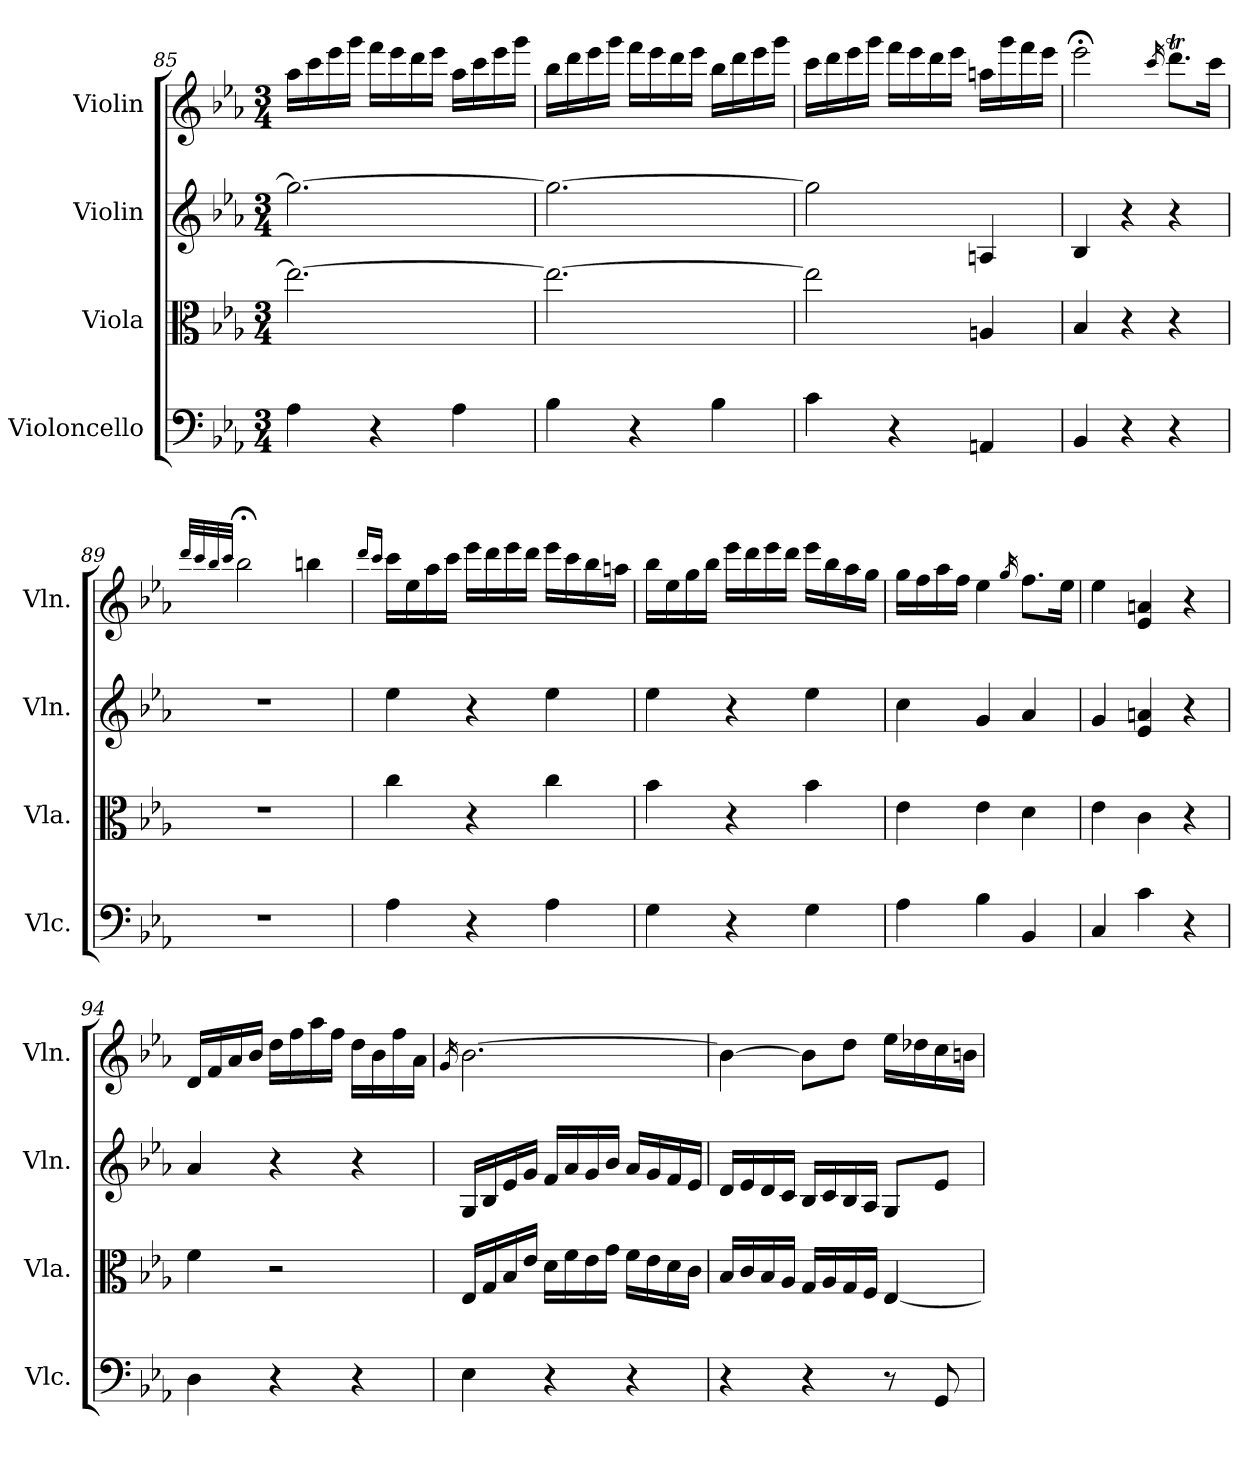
**kern	**kern	**kern	**kern
*part4	*part3	*part2	*part1
*staff4	*staff3	*staff2	*staff1
*I"Violoncello	*I"Viola	*I"Violin	*I"Violin
*I'Vlc.	*I'Vla.	*I'Vln.	*I'Vln.
*clefF4	*clefC3	*clefG2	*clefG2
*k[b-e-a-]	*k[b-e-a-]	*k[b-e-a-]	*k[b-e-a-]
*E-:	*E-:	*E-:	*E-:
*M3/4	*M3/4	*M3/4	*M3/4
=85	=85	=85	=85
4A-\	2.ee-\_	2.gg\_	16aa-\LL
.	.	.	16ccc\
.	.	.	16eee-\
.	.	.	16ggg\JJ
4r	.	.	16fff\LL
.	.	.	16eee-\
.	.	.	16ddd\
.	.	.	16eee-\JJ
4A-\	.	.	16aa-\LL
.	.	.	16ccc\
.	.	.	16eee-\
.	.	.	16ggg\JJ
=86	=86	=86	=86
4B-\	2.ee-\_	2.gg\_	16bb-\LL
.	.	.	16ddd\
.	.	.	16eee-\
.	.	.	16ggg\JJ
4r	.	.	16fff\LL
.	.	.	16eee-\
.	.	.	16ddd\
.	.	.	16eee-\JJ
4B-\	.	.	16bb-\LL
.	.	.	16ddd\
.	.	.	16eee-\
.	.	.	16ggg\JJ
=87	=87	=87	=87
4c\	2ee-\]	2gg\]	16ccc\LL
.	.	.	16ddd\
.	.	.	16eee-\
.	.	.	16ggg\JJ
4r	.	.	16fff\LL
.	.	.	16eee-\
.	.	.	16ddd\
.	.	.	16eee-\JJ
4AAn/	4An/	4An/	16aan\LL
.	.	.	16ggg\
.	.	.	16fff\
.	.	.	16eee-\JJ
=88	=88	=88	=88
4BB-/	4B-/	4B-/	2eee-;<\
4r	4r	4r	.
.	.	.	16qccc/
4r	4r	4r	8.dddt\L
.	.	.	16ccc\Jk
=89	=89	=89	=89
.	.	.	32qddd/LLL
.	.	.	32qccc/
.	.	.	32qbb-/
.	.	.	32qccc/JJJ
2.r	2.r	2.r	2bb-;<\
.	.	.	4bbn\
=90	=90	=90	=90
.	.	.	16qddd/LL
.	.	.	16qccc/JJ
4A-\	4cc\	4ee-\	16ccc\LL
.	.	.	16ee-\
.	.	.	16aa-\
.	.	.	16ccc\JJ
4r	4r	4r	16eee-\LL
.	.	.	16ddd\
.	.	.	16eee-\
.	.	.	16ddd\JJ
4A-\	4cc\	4ee-\	16eee-\LL
.	.	.	16ccc\
.	.	.	16bb-\
.	.	.	16aan\JJ
=91	=91	=91	=91
4G\	4b-\	4ee-\	16bb-\LL
.	.	.	16ee-\
.	.	.	16gg\
.	.	.	16bb-\JJ
4r	4r	4r	16eee-\LL
.	.	.	16ddd\
.	.	.	16eee-\
.	.	.	16ddd\JJ
4G\	4b-\	4ee-\	16eee-\LL
.	.	.	16bb-\
.	.	.	16aa-\
.	.	.	16gg\JJ
=92	=92	=92	=92
4A-\	4e-\	4cc\	16gg\LL
.	.	.	16ff\
.	.	.	16aa-\
.	.	.	16ff\JJ
4B-\	4e-\	4g/	4ee-\
.	.	.	16qgg/
4BB-/	4d\	4a-/	8.ff\L
.	.	.	16ee-\Jk
=93	=93	=93	=93
4C/	4e-\	4g/	4ee-\
4c\	4c\	4e-/ 4an/	4e-/ 4an/
4r	4r	4r	4r
=94	=94	=94	=94
4D\	4f\	4a-/	16d/LL
.	.	.	16f/
.	.	.	16a-/
.	.	.	16b-/JJ
4r	2r	4r	16dd\LL
.	.	.	16ff\
.	.	.	16aa-\
.	.	.	16ff\JJ
4r	.	4r	16dd\LL
.	.	.	16b-\
.	.	.	16ff\
.	.	.	16a-\JJ
=95	=95	=95	=95
.	.	.	16qg/
4E-\	16E-/LL	16G/LL	[2.b-\
.	16G/	16B-/	.
.	16B-/	16e-/	.
.	16e-/JJ	16g/JJ	.
4r	16d\LL	16f/LL	.
.	16f\	16a-/	.
.	16e-\	16g/	.
.	16g\JJ	16b-/JJ	.
4r	16f\LL	16a-/LL	.
.	16e-\	16g/	.
.	16d\	16f/	.
.	16c\JJ	16e-/JJ	.
=96	=96	=96	=96
4r	16B-/LL	16d/LL	4b-\_
.	16c/	16e-/	.
.	16B-/	16d/	.
.	16A-/JJ	16c/JJ	.
4r	16G/LL	16B-/LL	8b-\L]
.	16A-/	16c/	.
.	16G/	16B-/	8dd\J
.	16F/JJ	16A-/JJ	.
8r	[4E-/	8G/L	16ee-\LL
.	.	.	16dd-X\
8GG/	.	8e-/J	16cc\
.	.	.	16bn\JJ
=	=	=	=
*-	*-	*-	*-
